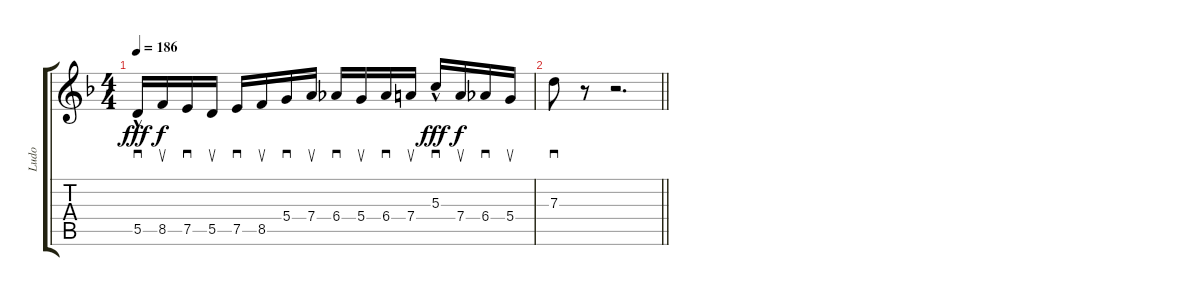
\track ("Ludo" "Ludo") {instrument distortionguitar}
\staff {score tabs}
\tuning (E4 B3 G3 D3 A2 D2) {hide}
\ts (4 4)
\tempo 186
\clef g2
\ks dminor
5.5{hac}.16{sd dy fff} 8.5.16{su dy f} 7.5.16{sd} 5.5.16{su} 7.5.16{sd} 8.5.16{su} 5.4.16{sd} 7.4.16{su} 6.4.16{sd} 5.4.16{su} 6.4.16{sd} 7.4.16{su} 5.3{hac}.16{sd dy fff} 7.4.16{su dy f} 6.4.16{sd} 5.4.16{su} |
\barLineRight lightlight
7.3.8{sd} r.8 r.2{d}
